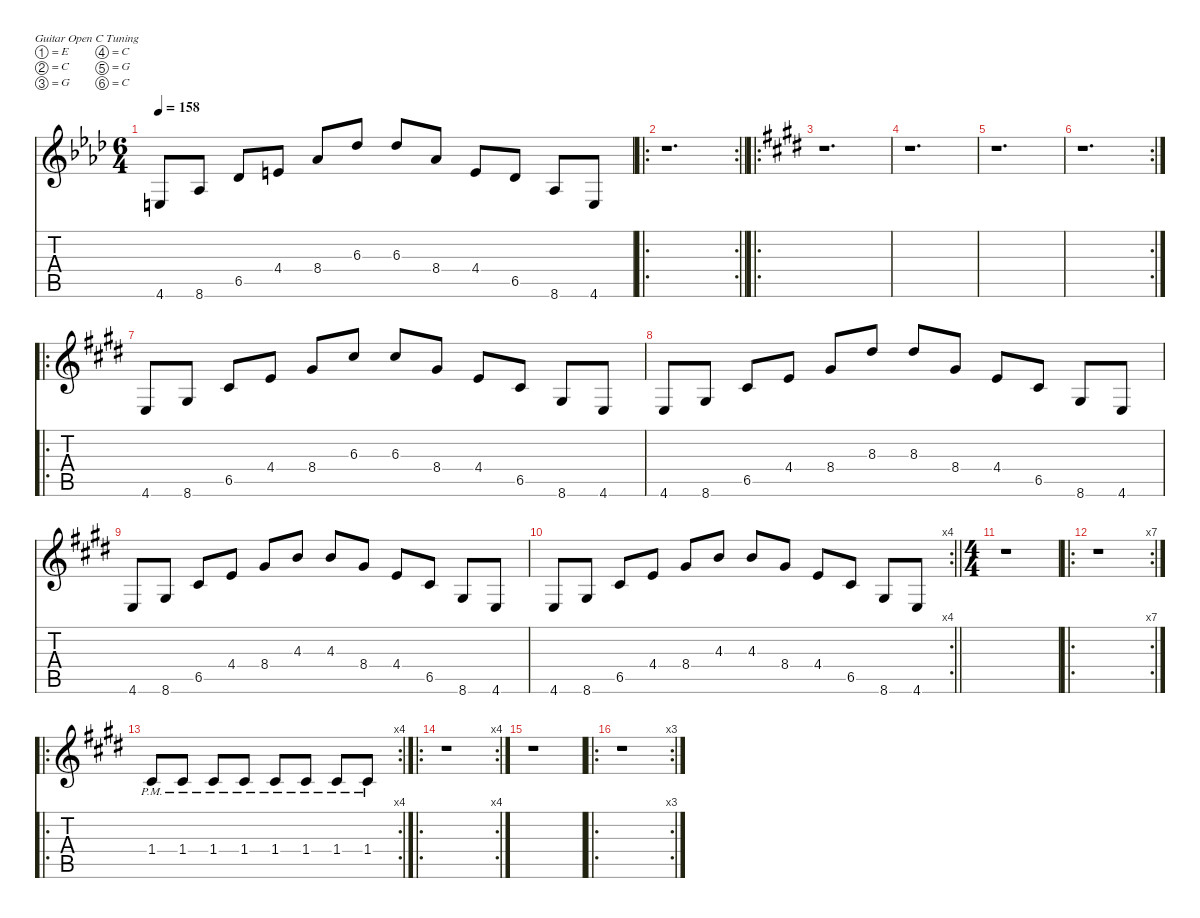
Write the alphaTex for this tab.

\defaultSystemsLayout 4
\hideDynamics
\bracketExtendMode nobrackets
\singleTrackTrackNamePolicy hidden
\multiTrackTrackNamePolicy hidden
\firstSystemTrackNameMode fullname
\firstSystemTrackNameOrientation horizontal
\otherSystemsTrackNameOrientation horizontal
\track ("Guitar 2" "dist.guit.") {mute instrument distortionguitar}
\staff {score tabs}
\tuning (E4 C4 G3 C3 G2 C2)
\ts (6 4)
\tempo 158
\clef g2
\ks ab
4.6{acc forcenatural}.8{dy f beam Up} 8.6{acc b}.8{beam Up} 6.5{acc b}.8{beam Up} 4.4{acc forcenatural}.8{beam Up} 8.4{acc b}.8{beam Up} 6.3{acc b}.8{beam Up} 6.3{acc b}.8{beam Up} 8.4{acc b}.8{beam Up} 4.4{acc forcenatural}.8{beam Up} 6.5{acc b}.8{beam Up} 8.6{acc b}.8{beam Up} 4.6{acc forcenatural}.8{beam Up} |
\ro
\rc 2
\barLineRight lightlight
r.1{d beam Down} |
\ro
\ks c#minor
r.1{d beam Down} |
r.1{d beam Down} |
r.1{d beam Down} |
\rc 2
r.1{d beam Down} |
\ro
4.6{acc forcenatural}.8{dy p beam Up} 8.6{acc #}.8{beam Up} 6.5{acc #}.8{beam Up} 4.4{acc forcenatural}.8{beam Up} 8.4{acc #}.8{beam Up} 6.3{acc #}.8{beam Up} 6.3{acc #}.8{beam Up} 8.4{acc #}.8{beam Up} 4.4{acc forcenatural}.8{beam Up} 6.5{acc #}.8{beam Up} 8.6{acc #}.8{beam Up} 4.6{acc forcenatural}.8{beam Up} |
4.6{acc forcenatural}.8{beam Up} 8.6{acc #}.8{beam Up} 6.5{acc #}.8{beam Up} 4.4{acc forcenatural}.8{beam Up} 8.4{acc #}.8{beam Up} 8.3{acc #}.8{beam Up} 8.3{acc #}.8{beam Up} 8.4{acc #}.8{beam Up} 4.4{acc forcenatural}.8{beam Up} 6.5{acc #}.8{beam Up} 8.6{acc #}.8{beam Up} 4.6{acc forcenatural}.8{beam Up} |
4.6{acc forcenatural}.8{beam Up} 8.6{acc #}.8{beam Up} 6.5{acc #}.8{beam Up} 4.4{acc forcenatural}.8{beam Up} 8.4{acc #}.8{beam Up} 4.3{acc forcenatural}.8{beam Up} 4.3{acc forcenatural}.8{beam Up} 8.4{acc #}.8{beam Up} 4.4{acc forcenatural}.8{beam Up} 6.5{acc #}.8{beam Up} 8.6{acc #}.8{beam Up} 4.6{acc forcenatural}.8{beam Up} |
\rc 4
\barLineRight lightlight
4.6{acc forcenatural}.8{beam Up} 8.6{acc #}.8{beam Up} 6.5{acc #}.8{beam Up} 4.4{acc forcenatural}.8{beam Up} 8.4{acc #}.8{beam Up} 4.3{acc forcenatural}.8{beam Up} 4.3{acc forcenatural}.8{beam Up} 8.4{acc #}.8{beam Up} 4.4{acc forcenatural}.8{beam Up} 6.5{acc #}.8{beam Up} 8.6{acc #}.8{beam Up} 4.6{acc forcenatural}.8{beam Up} |
\ts (4 4)
\beaming (8 2 2 2 2)
r.1{beam Down} |
\ro
\rc 7
r.1{beam Down} |
\ro
\rc 4
1.4{pm acc #}.8{dy f beam Up} 1.4{pm acc #}.8{beam Up} 1.4{pm acc #}.8{beam Up} 1.4{pm acc #}.8{beam Up} 1.4{pm acc #}.8{beam Up} 1.4{pm acc #}.8{beam Up} 1.4{pm acc #}.8{beam Up} 1.4{pm acc #}.8{beam Up} |
\ro
\rc 4
r.1{beam Down} |
r.1{beam Down} |
\ro
\rc 3
r.1{beam Down}
